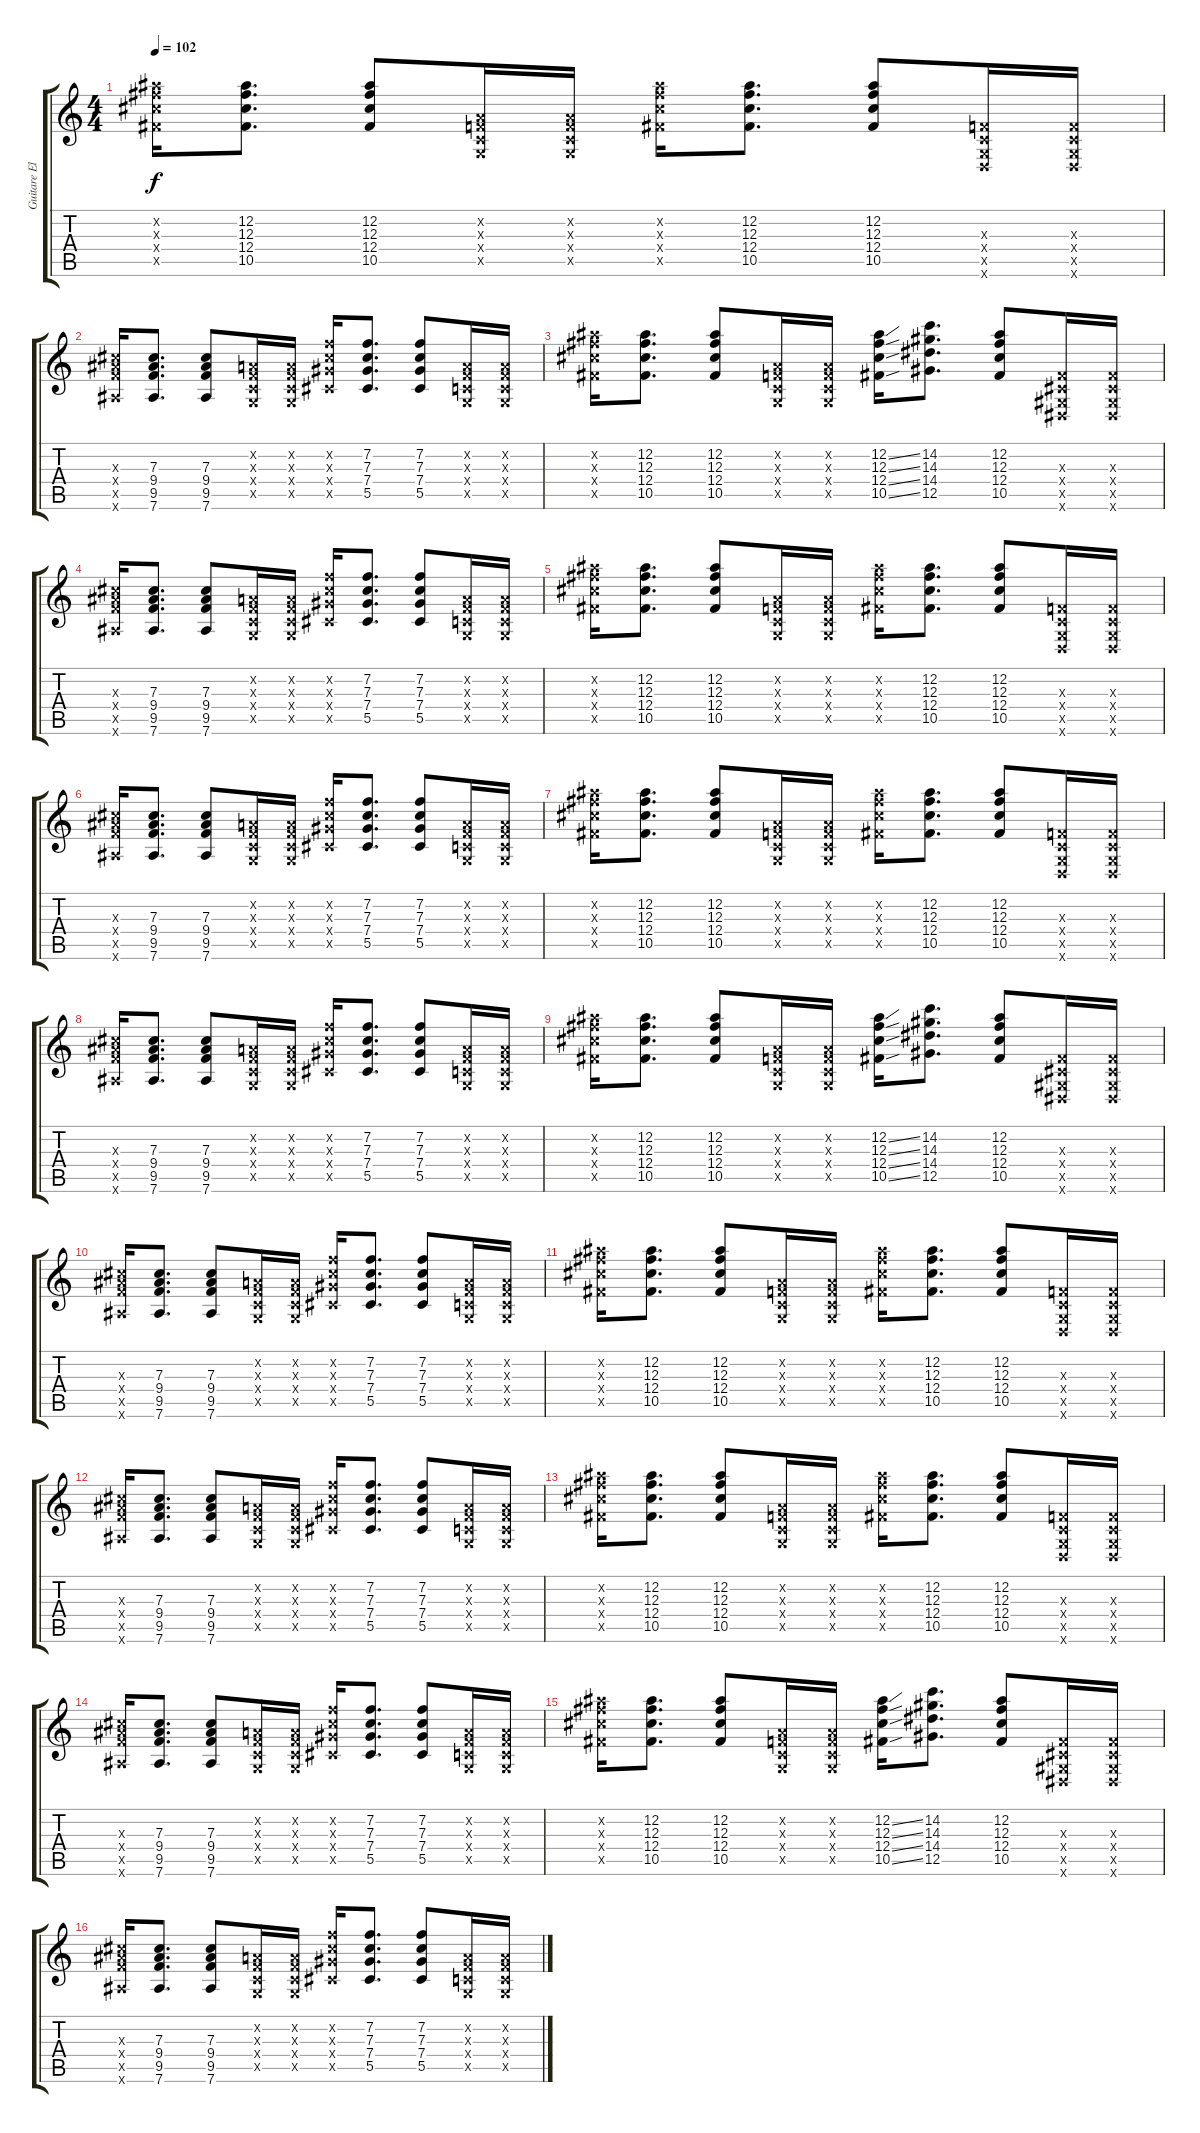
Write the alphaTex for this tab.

\track ("Guitare Electrique" "Guitare El") {instrument electricguitarclean}
\staff {score tabs}
\tuning (Eb4 Bb3 Gb3 Db3 Ab2 Eb2) {hide}
\ts (4 4)
\tempo 102
\clef g2
\ks c
(12.2{x} 12.3{x} 12.4{x} 10.5{x}).16{dy f} (12.2 12.3 12.4 10.5).8{d} (12.2 12.3 12.4 10.5).8 (-1.2{x} -1.3{x} -1.4{x} -1.5{x}).16 (-1.2{x} -1.3{x} -1.4{x} -1.5{x}).16 (12.2{x} 12.3{x} 12.4{x} 10.5{x}).16 (12.2 12.3 12.4 10.5).8{d} (12.2 12.3 12.4 10.5).8 (-1.3{x} -1.4{x} -1.5{x} -1.6{x}).16 (-1.3{x} -1.4{x} -1.5{x} -1.6{x}).16 |
(7.3{x} 9.4{x} 9.5{x} 7.6{x}).16 (7.3 9.4 9.5 7.6).8{d} (7.3 9.4 9.5 7.6).8 (-1.2{x} -1.3{x} -1.4{x} -1.5{x}).16 (-1.2{x} -1.3{x} -1.4{x} -1.5{x}).16 (7.2{x} 7.3{x} 7.4{x} 5.5{x}).16 (7.2 7.3 7.4 5.5).8{d} (7.2 7.3 7.4 5.5).8 (-1.2{x} -1.3{x} -1.4{x} -1.5{x}).16 (-1.2{x} -1.3{x} -1.4{x} -1.5{x}).16 |
(12.2{x} 12.3{x} 12.4{x} 10.5{x}).16 (12.2 12.3 12.4 10.5).8{d} (12.2 12.3 12.4 10.5).8 (-1.2{x} -1.3{x} -1.4{x} -1.5{x}).16 (-1.2{x} -1.3{x} -1.4{x} -1.5{x}).16 (12.2{ss} 12.3{ss} 12.4{ss} 10.5{ss}).16 (14.2 14.3 14.4 12.5).8{d} (12.2 12.3 12.4 10.5).8 (0.3{x} 0.4{x} 0.5{x} 0.6{x}).16 (0.3{x} 0.4{x} 0.5{x} 0.6{x}).16 |
(7.3{x} 9.4{x} 9.5{x} 7.6{x}).16 (7.3 9.4 9.5 7.6).8{d} (7.3 9.4 9.5 7.6).8 (-1.2{x} -1.3{x} -1.4{x} -1.5{x}).16 (-1.2{x} -1.3{x} -1.4{x} -1.5{x}).16 (7.2{x} 7.3{x} 7.4{x} 5.5{x}).16 (7.2 7.3 7.4 5.5).8{d} (7.2 7.3 7.4 5.5).8 (-1.2{x} -1.3{x} -1.4{x} -1.5{x}).16 (-1.2{x} -1.3{x} -1.4{x} -1.5{x}).16 |
(12.2{x} 12.3{x} 12.4{x} 10.5{x}).16 (12.2 12.3 12.4 10.5).8{d} (12.2 12.3 12.4 10.5).8 (-1.2{x} -1.3{x} -1.4{x} -1.5{x}).16 (-1.2{x} -1.3{x} -1.4{x} -1.5{x}).16 (12.2{x} 12.3{x} 12.4{x} 10.5{x}).16 (12.2 12.3 12.4 10.5).8{d} (12.2 12.3 12.4 10.5).8 (-1.3{x} -1.4{x} -1.5{x} -1.6{x}).16 (-1.3{x} -1.4{x} -1.5{x} -1.6{x}).16 |
(7.3{x} 9.4{x} 9.5{x} 7.6{x}).16 (7.3 9.4 9.5 7.6).8{d} (7.3 9.4 9.5 7.6).8 (-1.2{x} -1.3{x} -1.4{x} -1.5{x}).16 (-1.2{x} -1.3{x} -1.4{x} -1.5{x}).16 (7.2{x} 7.3{x} 7.4{x} 5.5{x}).16 (7.2 7.3 7.4 5.5).8{d} (7.2 7.3 7.4 5.5).8 (-1.2{x} -1.3{x} -1.4{x} -1.5{x}).16 (-1.2{x} -1.3{x} -1.4{x} -1.5{x}).16 |
(12.2{x} 12.3{x} 12.4{x} 10.5{x}).16 (12.2 12.3 12.4 10.5).8{d} (12.2 12.3 12.4 10.5).8 (-1.2{x} -1.3{x} -1.4{x} -1.5{x}).16 (-1.2{x} -1.3{x} -1.4{x} -1.5{x}).16 (12.2{x} 12.3{x} 12.4{x} 10.5{x}).16 (12.2 12.3 12.4 10.5).8{d} (12.2 12.3 12.4 10.5).8 (-1.3{x} -1.4{x} -1.5{x} -1.6{x}).16 (-1.3{x} -1.4{x} -1.5{x} -1.6{x}).16 |
(7.3{x} 9.4{x} 9.5{x} 7.6{x}).16 (7.3 9.4 9.5 7.6).8{d} (7.3 9.4 9.5 7.6).8 (-1.2{x} -1.3{x} -1.4{x} -1.5{x}).16 (-1.2{x} -1.3{x} -1.4{x} -1.5{x}).16 (7.2{x} 7.3{x} 7.4{x} 5.5{x}).16 (7.2 7.3 7.4 5.5).8{d} (7.2 7.3 7.4 5.5).8 (-1.2{x} -1.3{x} -1.4{x} -1.5{x}).16 (-1.2{x} -1.3{x} -1.4{x} -1.5{x}).16 |
(12.2{x} 12.3{x} 12.4{x} 10.5{x}).16 (12.2 12.3 12.4 10.5).8{d} (12.2 12.3 12.4 10.5).8 (-1.2{x} -1.3{x} -1.4{x} -1.5{x}).16 (-1.2{x} -1.3{x} -1.4{x} -1.5{x}).16 (12.2{ss} 12.3{ss} 12.4{ss} 10.5{ss}).16 (14.2 14.3 14.4 12.5).8{d} (12.2 12.3 12.4 10.5).8 (0.3{x} 0.4{x} 0.5{x} 0.6{x}).16 (0.3{x} 0.4{x} 0.5{x} 0.6{x}).16 |
(7.3{x} 9.4{x} 9.5{x} 7.6{x}).16 (7.3 9.4 9.5 7.6).8{d} (7.3 9.4 9.5 7.6).8 (-1.2{x} -1.3{x} -1.4{x} -1.5{x}).16 (-1.2{x} -1.3{x} -1.4{x} -1.5{x}).16 (7.2{x} 7.3{x} 7.4{x} 5.5{x}).16 (7.2 7.3 7.4 5.5).8{d} (7.2 7.3 7.4 5.5).8 (-1.2{x} -1.3{x} -1.4{x} -1.5{x}).16 (-1.2{x} -1.3{x} -1.4{x} -1.5{x}).16 |
(12.2{x} 12.3{x} 12.4{x} 10.5{x}).16 (12.2 12.3 12.4 10.5).8{d} (12.2 12.3 12.4 10.5).8 (-1.2{x} -1.3{x} -1.4{x} -1.5{x}).16 (-1.2{x} -1.3{x} -1.4{x} -1.5{x}).16 (12.2{x} 12.3{x} 12.4{x} 10.5{x}).16 (12.2 12.3 12.4 10.5).8{d} (12.2 12.3 12.4 10.5).8 (-1.3{x} -1.4{x} -1.5{x} -1.6{x}).16 (-1.3{x} -1.4{x} -1.5{x} -1.6{x}).16 |
(7.3{x} 9.4{x} 9.5{x} 7.6{x}).16 (7.3 9.4 9.5 7.6).8{d} (7.3 9.4 9.5 7.6).8 (-1.2{x} -1.3{x} -1.4{x} -1.5{x}).16 (-1.2{x} -1.3{x} -1.4{x} -1.5{x}).16 (7.2{x} 7.3{x} 7.4{x} 5.5{x}).16 (7.2 7.3 7.4 5.5).8{d} (7.2 7.3 7.4 5.5).8 (-1.2{x} -1.3{x} -1.4{x} -1.5{x}).16 (-1.2{x} -1.3{x} -1.4{x} -1.5{x}).16 |
(12.2{x} 12.3{x} 12.4{x} 10.5{x}).16 (12.2 12.3 12.4 10.5).8{d} (12.2 12.3 12.4 10.5).8 (-1.2{x} -1.3{x} -1.4{x} -1.5{x}).16 (-1.2{x} -1.3{x} -1.4{x} -1.5{x}).16 (12.2{x} 12.3{x} 12.4{x} 10.5{x}).16 (12.2 12.3 12.4 10.5).8{d} (12.2 12.3 12.4 10.5).8 (-1.3{x} -1.4{x} -1.5{x} -1.6{x}).16 (-1.3{x} -1.4{x} -1.5{x} -1.6{x}).16 |
(7.3{x} 9.4{x} 9.5{x} 7.6{x}).16 (7.3 9.4 9.5 7.6).8{d} (7.3 9.4 9.5 7.6).8 (-1.2{x} -1.3{x} -1.4{x} -1.5{x}).16 (-1.2{x} -1.3{x} -1.4{x} -1.5{x}).16 (7.2{x} 7.3{x} 7.4{x} 5.5{x}).16 (7.2 7.3 7.4 5.5).8{d} (7.2 7.3 7.4 5.5).8 (-1.2{x} -1.3{x} -1.4{x} -1.5{x}).16 (-1.2{x} -1.3{x} -1.4{x} -1.5{x}).16 |
(12.2{x} 12.3{x} 12.4{x} 10.5{x}).16 (12.2 12.3 12.4 10.5).8{d} (12.2 12.3 12.4 10.5).8 (-1.2{x} -1.3{x} -1.4{x} -1.5{x}).16 (-1.2{x} -1.3{x} -1.4{x} -1.5{x}).16 (12.2{ss} 12.3{ss} 12.4{ss} 10.5{ss}).16 (14.2 14.3 14.4 12.5).8{d} (12.2 12.3 12.4 10.5).8 (0.3{x} 0.4{x} 0.5{x} 0.6{x}).16 (0.3{x} 0.4{x} 0.5{x} 0.6{x}).16 |
(7.3{x} 9.4{x} 9.5{x} 7.6{x}).16 (7.3 9.4 9.5 7.6).8{d} (7.3 9.4 9.5 7.6).8 (-1.2{x} -1.3{x} -1.4{x} -1.5{x}).16 (-1.2{x} -1.3{x} -1.4{x} -1.5{x}).16 (7.2{x} 7.3{x} 7.4{x} 5.5{x}).16 (7.2 7.3 7.4 5.5).8{d} (7.2 7.3 7.4 5.5).8 (-1.2{x} -1.3{x} -1.4{x} -1.5{x}).16 (-1.2{x} -1.3{x} -1.4{x} -1.5{x}).16
